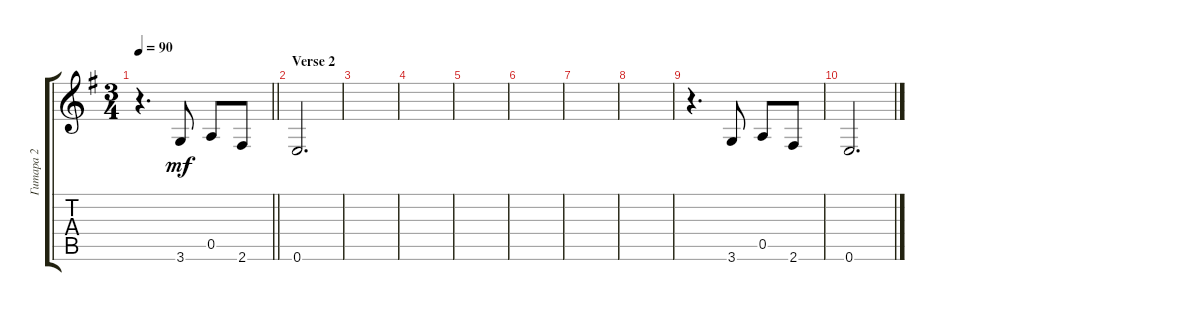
\track ("Гитара 2" "Гитара 2") {instrument acousticguitarsteel}
\staff {score tabs}
\tuning (E4 B3 G3 D3 A2 E2) {hide}
\ts (3 4)
\tempo 90
\clef g2
\barLineRight lightlight
\ks eminor
r.4{d dy mf} 3.6.8 0.5.8 2.6.8 |
\section ("" "Verse 2")
0.6.2{d} |
|
|
|
|
|
|
r.4{d} 3.6.8 0.5.8 2.6.8 |
0.6.2{d}
